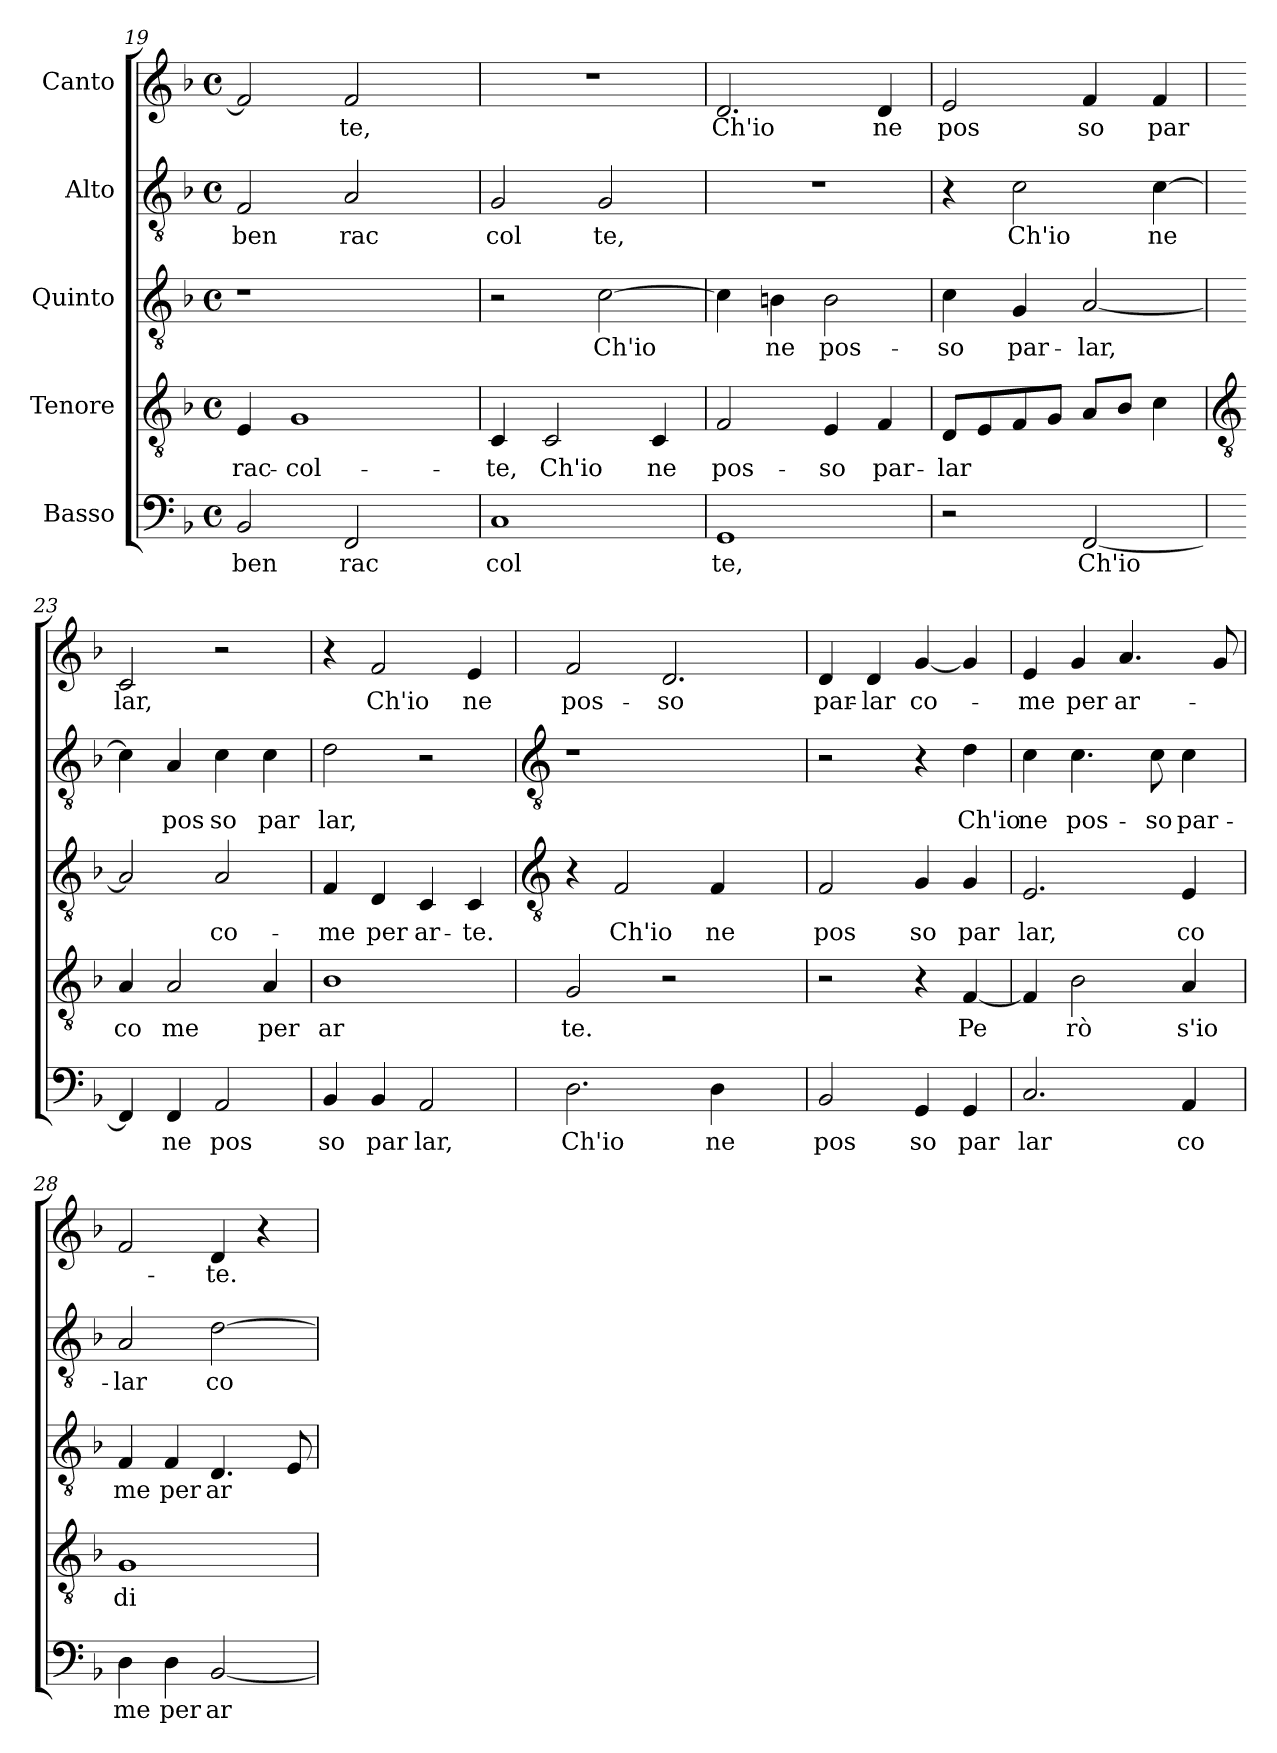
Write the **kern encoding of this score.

**kern	**text	**kern	**text	**kern	**text	**kern	**text	**kern	**text
*part5	*part5	*part4	*part4	*part3	*part3	*part2	*part2	*part1	*part1
*staff5	*staff5	*staff4	*staff4	*staff3	*staff3	*staff2	*staff2	*staff1	*staff1
*I"Basso	*	*I"Tenore	*	*I"Quinto	*	*I"Alto	*	*I"Canto	*
*clefF4	*	*clefGv2	*	*clefGv2	*	*clefGv2	*	*clefG2	*
*k[b-]	*	*k[b-]	*	*k[b-]	*	*k[b-]	*	*k[b-]	*
*F:	*	*F:	*	*F:	*	*F:	*	*F:	*
*M4/4	*	*M4/4	*	*M4/4	*	*M4/4	*	*M4/4	*
*met(c)	*	*met(c)	*	*met(c)	*	*met(c)	*	*met(c)	*
=19A	=19A	=19A	=19A	=19A	=19A	=19A	=19A	=19A	=19A
!	!LO:LY:b	!	!LO:LY:b	!	!	!	!LO:LY:b	!	!
2BB-/	ben	4E/	rac-	1r	.	2F/	ben	2f/]	.
!	!	!	!LO:LY:b	!	!	!	!	!	!
.	.	1G	-col-	.	.	.	.	.	.
!	!LO:LY:b	!	!	!	!	!	!LO:LY:b	!	!LO:LY:b
2FF/	rac	.	.	.	.	2A/	rac	2f/	te,
4ryy	.	.	.	4ryy	.	4ryy	.	4ryy	.
=20A	=20A	=20A	=20A	=20A	=20A	=20A	=20A	=20A	=20A
!	!LO:LY:b	!	!LO:LY:b	!	!	!	!LO:LY:b	!	!
1C	col	4C/	-te,	2r	.	2G/	col	1r	.
!	!	!	!LO:LY:b	!	!	!	!	!	!
.	.	2C/	Ch'io	.	.	.	.	.	.
!	!	!	!	!	!LO:LY:b	!	!LO:LY:b	!	!
.	.	.	.	[2c\	Ch'io	2G/	te,	.	.
!	!	!	!LO:LY:b	!	!	!	!	!	!
.	.	4C/	ne	.	.	.	.	.	.
=21A	=21A	=21A	=21A	=21A	=21A	=21A	=21A	=21A	=21A
!	!LO:LY:b	!	!LO:LY:b	!	!	!	!	!	!LO:LY:b
1GG	te,	2F/	pos-	4c\]	.	1r	.	2.d/	Ch'io
!	!	!	!	!	!LO:LY:b	!	!	!	!
.	.	.	.	4Bn\	ne	.	.	.	.
!	!	!	!LO:LY:b	!	!LO:LY:b	!	!	!	!
.	.	4E/	-so	2B\	pos-	.	.	.	.
!	!	!	!LO:LY:b	!	!	!	!	!	!LO:LY:b
.	.	4F/	par-	.	.	.	.	4d/	ne
=22	=22	=22	=22	=22	=22	=22	=22	=22	=22
!	!	!	!LO:LY:b	!	!LO:LY:b	!	!	!	!LO:LY:b
2r	.	8D/L	-lar	4c\	-so	4r	.	2e/	pos
.	.	8E/	.	.	.	.	.	.	.
!	!	!	!	!	!LO:LY:b	!	!LO:LY:b	!	!
.	.	8F/	.	4G/	par-	2c\	Ch'io	.	.
.	.	8G/J	.	.	.	.	.	.	.
!	!LO:LY:b	!	!	!	!LO:LY:b	!	!	!	!LO:LY:b
[2FF/	Ch'io	8A/L	.	[2A/	-lar,	.	.	4f/	so
.	.	8B-/J	.	.	.	.	.	.	.
!	!	!	!	!	!	!	!LO:LY:b	!	!LO:LY:b
.	.	4c\	.	.	.	[4c\	ne	4f/	par
!!LO:LB:g=z
=23	=23	=23	=23	=23	=23	=23	=23	=23	=23
*	*	*clefGv2	*	*	*	*	*	*	*
!	!	!	!LO:LY:b	!	!	!	!	!	!LO:LY:b
4FF/]	.	4A/	co	2A/]	.	4c\]	.	2c/	lar,
!	!LO:LY:b	!	!LO:LY:b	!	!	!	!LO:LY:b	!	!
4FF/	ne	2A/	me	.	.	4A/	pos	.	.
!	!LO:LY:b	!	!	!	!LO:LY:b	!	!LO:LY:b	!	!
2AA/	pos	.	.	2A/	co-	4c\	so	2r	.
!	!	!	!LO:LY:b	!	!	!	!LO:LY:b	!	!
.	.	4A/	per	.	.	4c\	par	.	.
=24	=24	=24	=24	=24	=24	=24	=24	=24	=24
!	!LO:LY:b	!	!LO:LY:b	!	!LO:LY:b	!	!LO:LY:b	!	!
4BB-/	so	1B-	ar	4F/	-me	2d\	lar,	4r	.
!	!LO:LY:b	!	!	!	!LO:LY:b	!	!	!	!LO:LY:b
4BB-/	par	.	.	4D/	per	.	.	2f/	Ch'io
!	!LO:LY:b	!	!	!	!LO:LY:b	!	!	!	!
2AA/	lar,	.	.	4C/	ar-	2r	.	.	.
!	!	!	!	!	!LO:LY:b	!	!	!	!LO:LY:b
.	.	.	.	4C/	-te.	.	.	4e/	ne
!!LO:LB:g=z
=25	=25	=25	=25	=25	=25	=25	=25	=25	=25
*	*	*	*	*clefGv2	*	*clefGv2	*	*	*
!	!LO:LY:b	!	!LO:LY:b	!	!	!	!	!	!LO:LY:b
2.D\	Ch'io	2G/	te.	4r	.	1r	.	2f/	pos-
!	!	!	!	!	!LO:LY:b	!	!	!	!
.	.	.	.	2F/	Ch'io	.	.	.	.
!	!	!	!	!	!	!	!	!	!LO:LY:b
.	.	2r	.	.	.	.	.	2.d/	-so
!	!LO:LY:b	!	!	!	!LO:LY:b	!	!	!	!
4D\	ne	.	.	4F/	ne	.	.	.	.
4ryy	.	4ryy	.	4ryy	.	4ryy	.	.	.
=26	=26	=26	=26	=26	=26	=26	=26	=26	=26
!	!LO:LY:b	!	!	!	!LO:LY:b	!	!	!	!LO:LY:b
2BB-/	pos	2r	.	2F/	pos	2r	.	4d/	par-
!	!	!	!	!	!	!	!	!	!LO:LY:b
.	.	.	.	.	.	.	.	4d/	-lar
!	!LO:LY:b	!	!	!	!LO:LY:b	!	!	!	!LO:LY:b
4GG/	so	4r	.	4G/	so	4r	.	[4g/	co-
!	!LO:LY:b	!	!LO:LY:b	!	!LO:LY:b	!	!LO:LY:b	!	!
4GG/	par	[4F/	Pe	4G/	par	4d\	Ch'io	4g/]	.
=27	=27	=27	=27	=27	=27	=27	=27	=27	=27
!	!LO:LY:b	!	!	!	!LO:LY:b	!	!LO:LY:b	!	!LO:LY:b
2.C/	lar	4F/]	.	2.E/	lar,	4c\	ne	4e/	-me
!	!	!	!LO:LY:b	!	!	!	!LO:LY:b	!	!LO:LY:b
.	.	2B-\	rò	.	.	4.c\	pos-	4g/	per
!	!	!	!	!	!	!	!	!	!LO:LY:b
.	.	.	.	.	.	.	.	4.a/	ar-
!	!	!	!	!	!	!	!LO:LY:b	!	!
.	.	.	.	.	.	8c\	-so	.	.
!	!LO:LY:b	!	!LO:LY:b	!	!LO:LY:b	!	!LO:LY:b	!	!
4AA/	co	4A/	s'io	4E/	co	4c\	par-	.	.
.	.	.	.	.	.	.	.	8g/	.
=28	=28	=28	=28	=28	=28	=28	=28	=28	=28
!	!LO:LY:b	!	!LO:LY:b	!	!LO:LY:b	!	!LO:LY:b	!	!
4D\	me	1G	di	4F/	me	2A/	-lar	2f/	.
!	!LO:LY:b	!	!	!	!LO:LY:b	!	!	!	!
4D\	per	.	.	4F/	per	.	.	.	.
!	!LO:LY:b	!	!	!	!LO:LY:b	!	!LO:LY:b	!	!LO:LY:b
[2BB-/	ar	.	.	4.D/	ar	[2d\	co-	4d/	-te.
.	.	.	.	.	.	.	.	4r	.
.	.	.	.	8E/	.	.	.	.	.
=	=	=	=	=	=	=	=	=	=
*-	*-	*-	*-	*-	*-	*-	*-	*-	*-
